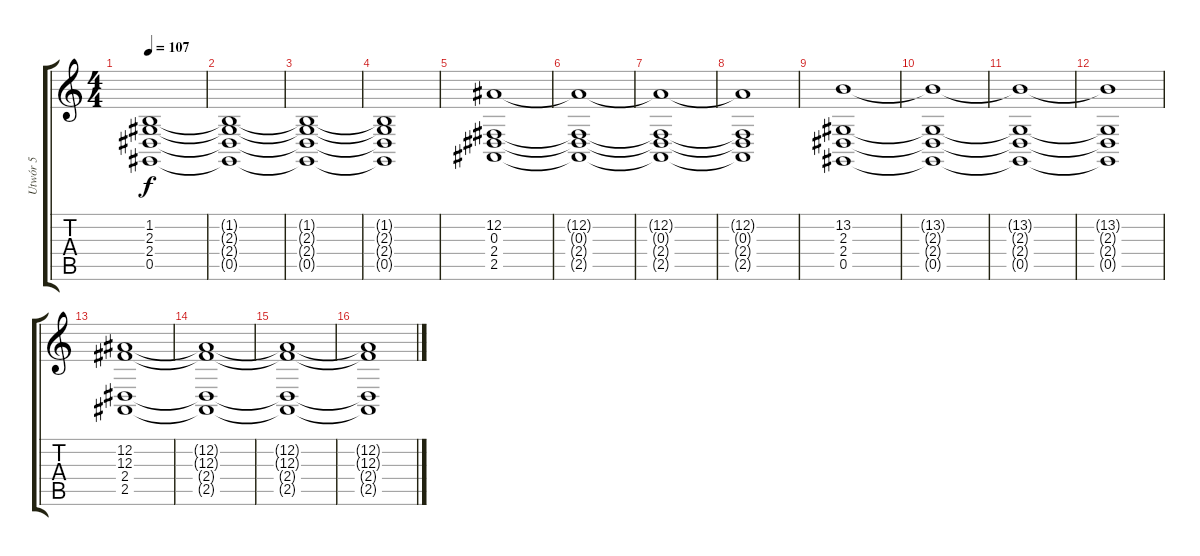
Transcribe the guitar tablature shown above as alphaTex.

\track ("Utwór 5" "Utwór 5") {instrument fx6goblins}
\staff {score tabs}
\tuning (Eb4 Bb3 Gb3 Db3 Ab2 Db2) {hide}
\ts (4 4)
\tempo 107
\clef g2
\ks c
(1.2 2.3 2.4 0.5).1{dy f instrument fx6goblins} |
(1.2{t} 2.3{t} 2.4{t} 0.5{t}).1 |
(1.2{t} 2.3{t} 2.4{t} 0.5{t}).1 |
(1.2{t} 2.3{t} 2.4{t} 0.5{t}).1 |
(12.2 0.3 2.4 2.5).1 |
(12.2{t} 0.3{t} 2.4{t} 2.5{t}).1 |
(12.2{t} 0.3{t} 2.4{t} 2.5{t}).1 |
(12.2{t} 0.3{t} 2.4{t} 2.5{t}).1 |
(13.2 2.3 2.4 0.5).1 |
(13.2{t} 2.3{t} 2.4{t} 0.5{t}).1 |
(13.2{t} 2.3{t} 2.4{t} 0.5{t}).1 |
(13.2{t} 2.3{t} 2.4{t} 0.5{t}).1 |
(12.2 12.3 2.4 2.5).1 |
(12.2{t} 12.3{t} 2.4{t} 2.5{t}).1 |
(12.2{t} 12.3{t} 2.4{t} 2.5{t}).1 |
(12.2{t} 12.3{t} 2.4{t} 2.5{t}).1
